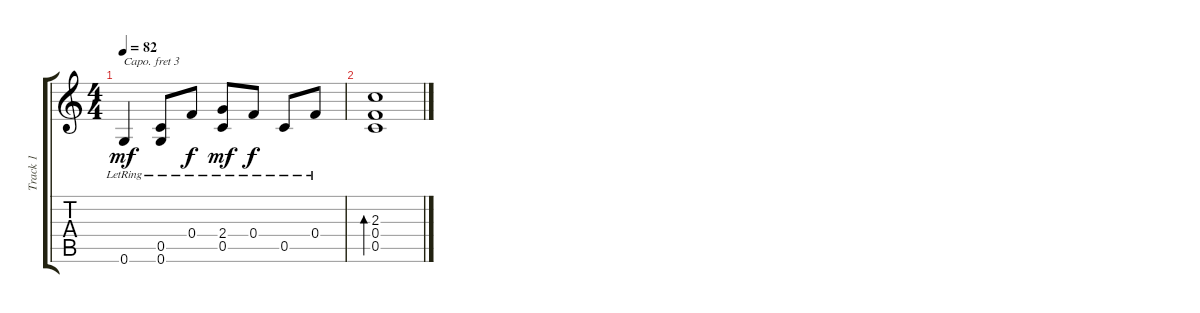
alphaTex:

\track ("Track 1" "Track 1") {instrument acousticguitarsteel}
\staff {score tabs}
\capo 3
\tuning (E4 B3 G3 D3 A2 E2) {hide}
\ts (4 4)
\tempo 82
\clef g2
\ks c
0.6{lr}.4{dy mf} (0.5{lr} 0.6{lr}).8 0.4{lr}.8{dy f} (2.4{lr} 0.5{lr}).8{dy mf} 0.4{lr}.8{dy f} 0.5{lr}.8 0.4{lr}.8 |
(2.3 0.4 0.5).1{bd 240}
